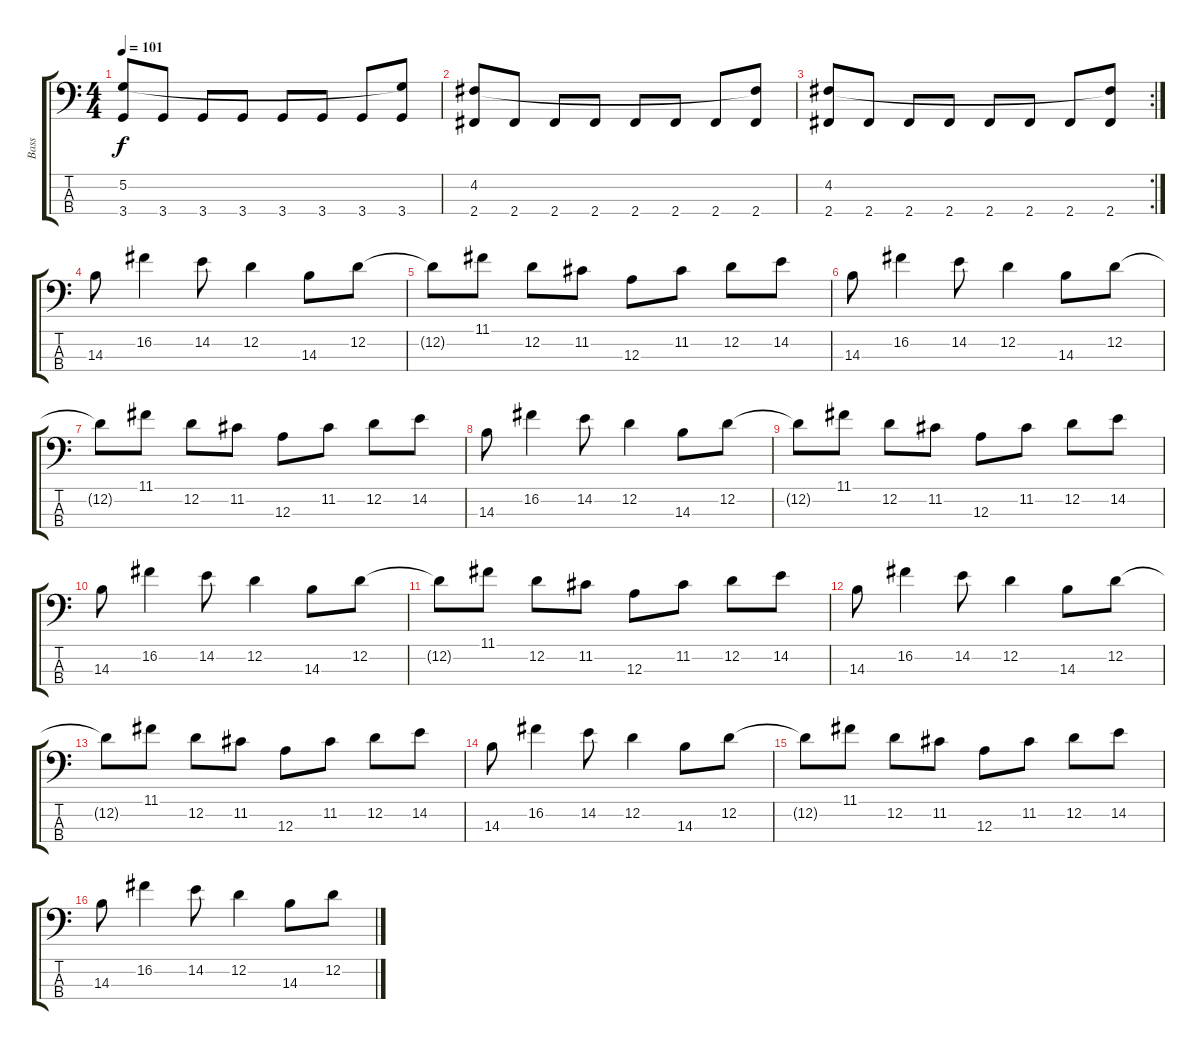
\track ("Bass" "Bass") {instrument electricbassfinger}
\staff {score tabs}
\tuning (G2 D2 A1 E1) {hide}
\ts (4 4)
\tempo 101
\clef f4
\ks c
(5.2 3.4).8{dy f} 3.4.8 3.4.8 3.4.8 3.4.8 3.4.8 3.4.8 (5.2{t} 3.4).8 |
(4.2 2.4).8 2.4.8 2.4.8 2.4.8 2.4.8 2.4.8 2.4.8 (4.2{t} 2.4).8 |
\rc 2
(4.2 2.4).8 2.4.8 2.4.8 2.4.8 2.4.8 2.4.8 2.4.8 (4.2{t} 2.4).8 |
14.3.8 16.2.4 14.2.8 12.2.4 14.3.8 12.2.8 |
12.2{t}.8 11.1.8 12.2.8 11.2.8 12.3.8 11.2.8 12.2.8 14.2.8 |
14.3.8 16.2.4 14.2.8 12.2.4 14.3.8 12.2.8 |
12.2{t}.8 11.1.8 12.2.8 11.2.8 12.3.8 11.2.8 12.2.8 14.2.8 |
14.3.8 16.2.4 14.2.8 12.2.4 14.3.8 12.2.8 |
12.2{t}.8 11.1.8 12.2.8 11.2.8 12.3.8 11.2.8 12.2.8 14.2.8 |
14.3.8 16.2.4 14.2.8 12.2.4 14.3.8 12.2.8 |
12.2{t}.8 11.1.8 12.2.8 11.2.8 12.3.8 11.2.8 12.2.8 14.2.8 |
14.3.8 16.2.4 14.2.8 12.2.4 14.3.8 12.2.8 |
12.2{t}.8 11.1.8 12.2.8 11.2.8 12.3.8 11.2.8 12.2.8 14.2.8 |
14.3.8 16.2.4 14.2.8 12.2.4 14.3.8 12.2.8 |
12.2{t}.8 11.1.8 12.2.8 11.2.8 12.3.8 11.2.8 12.2.8 14.2.8 |
14.3.8 16.2.4 14.2.8 12.2.4 14.3.8 12.2.8
